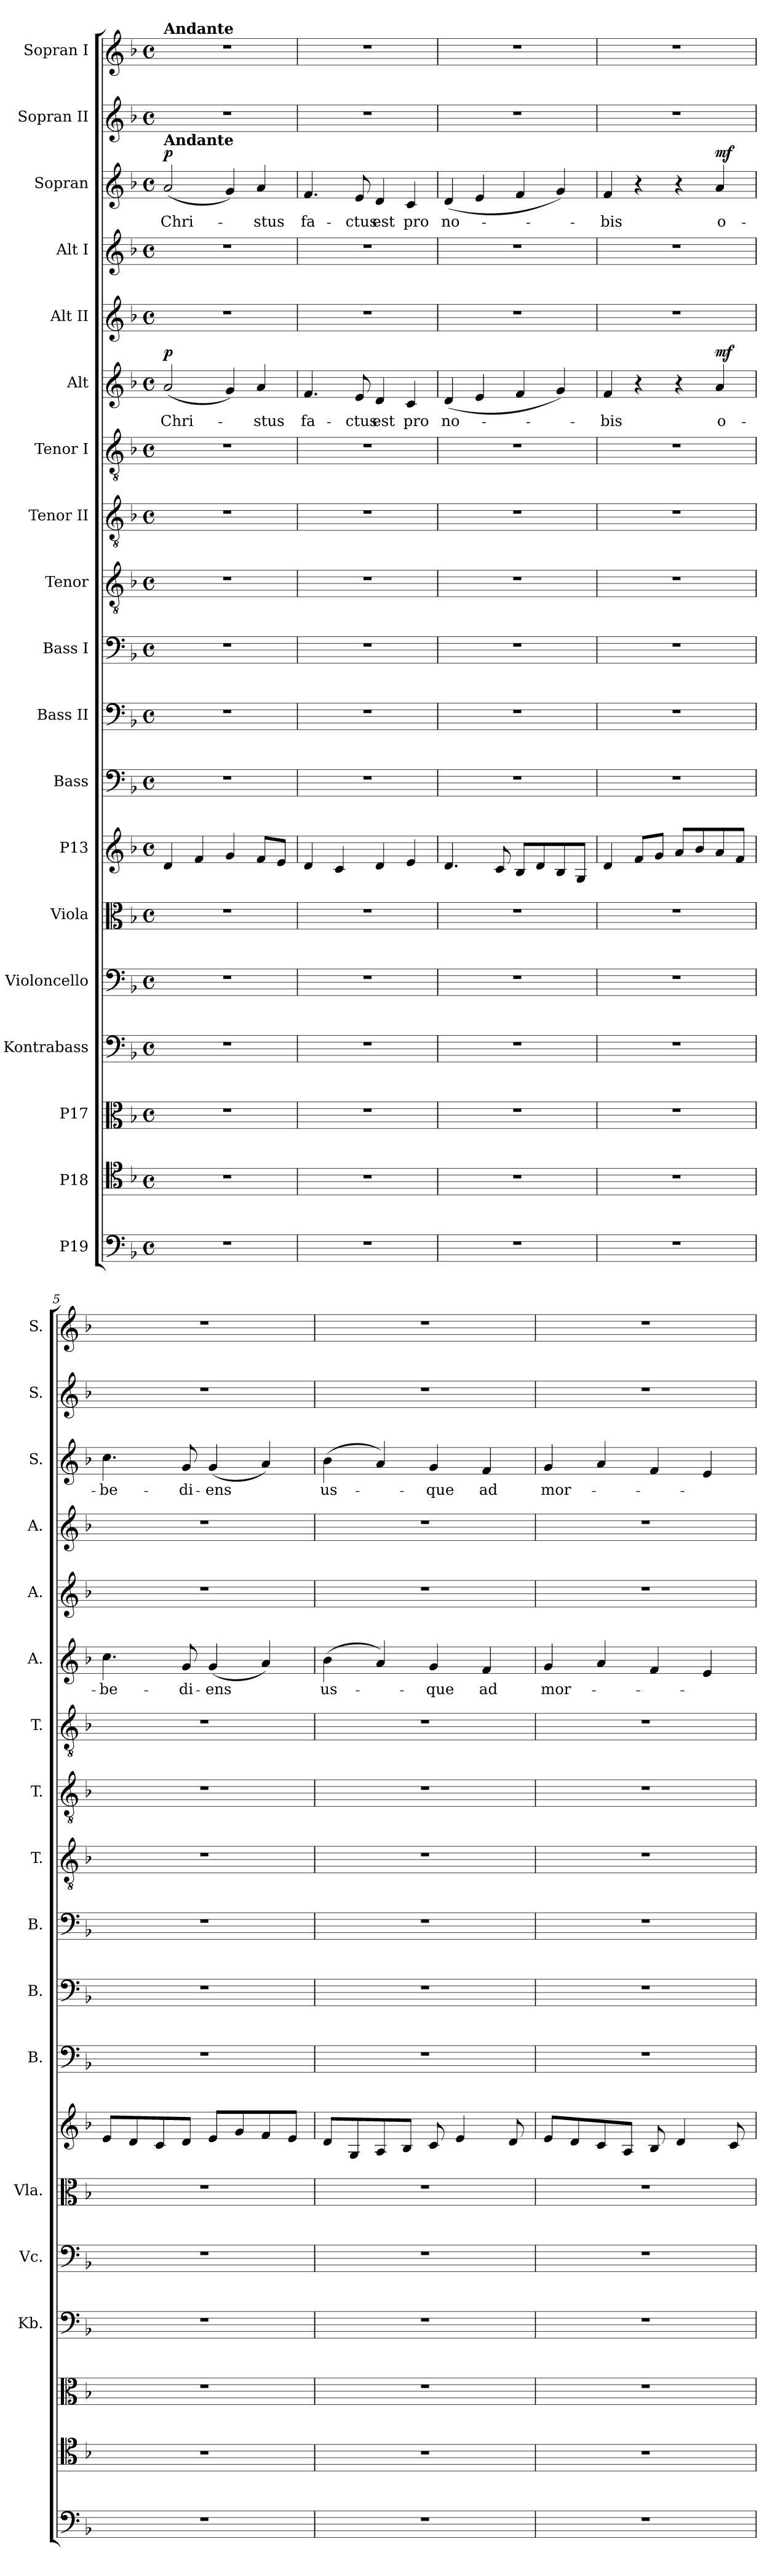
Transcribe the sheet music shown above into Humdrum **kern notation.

**kern	**kern	**kern	**kern	**kern	**kern	**kern	**kern	**kern	**kern	**kern	**kern	**kern	**kern	**text	**dynam	**kern	**kern	**kern	**text	**dynam	**kern	**kern
*part19	*part18	*part17	*part16	*part15	*part14	*part13	*part12	*part11	*part10	*part9	*part8	*part7	*part6	*part6	*part6	*part5	*part4	*part3	*part3	*part3	*part2	*part1
*staff19	*staff18	*staff17	*staff16	*staff15	*staff14	*staff13	*staff12	*staff11	*staff10	*staff9	*staff8	*staff7	*staff6	*staff6	*staff6	*staff5	*staff4	*staff3	*staff3	*staff3	*staff2	*staff1
*I"P19	*I"P18	*I"P17	*I"Kontrabass	*I"Violoncello	*I"Viola	*I"P13	*I"Bass	*I"Bass II	*I"Bass I	*I"Tenor	*I"Tenor II	*I"Tenor I	*I"Alt	*	*	*I"Alt II	*I"Alt I	*I"Sopran	*	*	*I"Sopran II	*I"Sopran I
*	*	*	*I'Kb.	*I'Vc.	*I'Vla.	*	*I'B.	*I'B.	*I'B.	*I'T.	*I'T.	*I'T.	*I'A.	*	*	*I'A.	*I'A.	*I'S.	*	*	*I'S.	*I'S.
*clefF4	*clefC4	*clefC3	*clefF4	*clefF4	*clefC3	*clefG2	*clefF4	*clefF4	*clefF4	*clefGv2	*clefGv2	*clefGv2	*clefG2	*	*	*clefG2	*clefG2	*clefG2	*	*	*clefG2	*clefG2
*	*	*	*ITrd7c12	*	*	*	*	*	*	*ITrd7c12	*ITrd7c12	*ITrd7c12	*	*	*	*	*	*	*	*	*	*
*k[b-]	*k[b-]	*k[b-]	*k[b-]	*k[b-]	*k[b-]	*k[b-]	*k[b-]	*k[b-]	*k[b-]	*k[b-]	*k[b-]	*k[b-]	*k[b-]	*	*	*k[b-]	*k[b-]	*k[b-]	*	*	*k[b-]	*k[b-]
*F:	*F:	*F:	*F:	*F:	*F:	*F:	*F:	*F:	*F:	*F:	*F:	*F:	*F:	*	*	*F:	*F:	*F:	*	*	*F:	*F:
*M4/4	*M4/4	*M4/4	*M4/4	*M4/4	*M4/4	*M4/4	*M4/4	*M4/4	*M4/4	*M4/4	*M4/4	*M4/4	*M4/4	*	*	*M4/4	*M4/4	*M4/4	*	*	*M4/4	*M4/4
*met(c)	*met(c)	*met(c)	*met(c)	*met(c)	*met(c)	*met(c)	*met(c)	*met(c)	*met(c)	*met(c)	*met(c)	*met(c)	*met(c)	*	*	*met(c)	*met(c)	*met(c)	*	*	*met(c)	*met(c)
*MM80	*MM80	*MM80	*MM80	*MM80	*MM80	*MM80	*MM80	*MM80	*MM80	*MM80	*MM80	*MM80	*MM80	*	*	*MM80	*MM80	*MM80	*	*	*MM80	*MM80
=1	=1	=1	=1	=1	=1	=1	=1	=1	=1	=1	=1	=1	=1	=1	=1	=1	=1	=1	=1	=1	=1	=1
!	!	!	!	!	!	!	!	!	!	!	!	!	!	!	!	!	!	!	!	!	!	!LO:TX:a:B:t=Andante
!	!	!	!	!	!	!	!	!	!	!	!	!	!	!	!	!	!	!LO:TX:a:B:t=Andante	!	!	!	!
!	!	!	!	!	!	!	!	!	!	!	!	!	!	!LO:LY:b	!LO:DY:b	!	!	!	!LO:LY:b	!LO:DY:b	!	!
1r	1r	1r	1r	1r	1r	4d/	1r	1r	1r	1r	1r	1r	(<2a/	Chri-	p	1r	1r	(<2a/	Chri-	p	1r	1r
.	.	.	.	.	.	4f/	.	.	.	.	.	.	.	.	.	.	.	.	.	.	.	.
.	.	.	.	.	.	4g/	.	.	.	.	.	.	4g/)	.	.	.	.	4g/)	.	.	.	.
!	!	!	!	!	!	!	!	!	!	!	!	!	!	!LO:LY:b	!	!	!	!	!LO:LY:b	!	!	!
.	.	.	.	.	.	8f/L	.	.	.	.	.	.	4a/	-stus	.	.	.	4a/	-stus	.	.	.
.	.	.	.	.	.	8e/J	.	.	.	.	.	.	.	.	.	.	.	.	.	.	.	.
=2	=2	=2	=2	=2	=2	=2	=2	=2	=2	=2	=2	=2	=2	=2	=2	=2	=2	=2	=2	=2	=2	=2
!	!	!	!	!	!	!	!	!	!	!	!	!	!	!LO:LY:b	!	!	!	!	!LO:LY:b	!	!	!
1r	1r	1r	1r	1r	1r	4d/	1r	1r	1r	1r	1r	1r	4.f/	fa-	.	1r	1r	4.f/	fa-	.	1r	1r
.	.	.	.	.	.	4c/	.	.	.	.	.	.	.	.	.	.	.	.	.	.	.	.
!	!	!	!	!	!	!	!	!	!	!	!	!	!	!LO:LY:b	!	!	!	!	!LO:LY:b	!	!	!
.	.	.	.	.	.	.	.	.	.	.	.	.	8e/	-ctus	.	.	.	8e/	-ctus	.	.	.
!	!	!	!	!	!	!	!	!	!	!	!	!	!	!LO:LY:b	!	!	!	!	!LO:LY:b	!	!	!
.	.	.	.	.	.	4d/	.	.	.	.	.	.	4d/	est	.	.	.	4d/	est	.	.	.
!	!	!	!	!	!	!	!	!	!	!	!	!	!	!LO:LY:b	!	!	!	!	!LO:LY:b	!	!	!
.	.	.	.	.	.	4e/	.	.	.	.	.	.	4c/	pro	.	.	.	4c/	pro	.	.	.
=3	=3	=3	=3	=3	=3	=3	=3	=3	=3	=3	=3	=3	=3	=3	=3	=3	=3	=3	=3	=3	=3	=3
!	!	!	!	!	!	!	!	!	!	!	!	!	!	!LO:LY:b	!	!	!	!	!LO:LY:b	!	!	!
1r	1r	1r	1r	1r	1r	4.d/	1r	1r	1r	1r	1r	1r	(<4d/	no-	.	1r	1r	(<4d/	no-	.	1r	1r
.	.	.	.	.	.	.	.	.	.	.	.	.	4e/	.	.	.	.	4e/	.	.	.	.
.	.	.	.	.	.	8c/	.	.	.	.	.	.	.	.	.	.	.	.	.	.	.	.
.	.	.	.	.	.	8B-/L	.	.	.	.	.	.	4f/	.	.	.	.	4f/	.	.	.	.
.	.	.	.	.	.	8d/	.	.	.	.	.	.	.	.	.	.	.	.	.	.	.	.
.	.	.	.	.	.	8B-/	.	.	.	.	.	.	4g/)	.	.	.	.	4g/)	.	.	.	.
.	.	.	.	.	.	8G/J	.	.	.	.	.	.	.	.	.	.	.	.	.	.	.	.
=4	=4	=4	=4	=4	=4	=4	=4	=4	=4	=4	=4	=4	=4	=4	=4	=4	=4	=4	=4	=4	=4	=4
!	!	!	!	!	!	!	!	!	!	!	!	!	!	!LO:LY:b	!	!	!	!	!LO:LY:b	!	!	!
1r	1r	1r	1r	1r	1r	4d/	1r	1r	1r	1r	1r	1r	4f/	-bis	.	1r	1r	4f/	-bis	.	1r	1r
.	.	.	.	.	.	8f/L	.	.	.	.	.	.	4r	.	.	.	.	4r	.	.	.	.
.	.	.	.	.	.	8g/J	.	.	.	.	.	.	.	.	.	.	.	.	.	.	.	.
.	.	.	.	.	.	8a/L	.	.	.	.	.	.	4r	.	.	.	.	4r	.	.	.	.
.	.	.	.	.	.	8b-/	.	.	.	.	.	.	.	.	.	.	.	.	.	.	.	.
!	!	!	!	!	!	!	!	!	!	!	!	!	!	!LO:LY:b	!LO:DY:b	!	!	!	!LO:LY:b	!LO:DY:b	!	!
.	.	.	.	.	.	8a/	.	.	.	.	.	.	4a/	o-	mf	.	.	4a/	o-	mf	.	.
.	.	.	.	.	.	8f/J	.	.	.	.	.	.	.	.	.	.	.	.	.	.	.	.
!!LO:PB:g=z
=5	=5	=5	=5	=5	=5	=5	=5	=5	=5	=5	=5	=5	=5	=5	=5	=5	=5	=5	=5	=5	=5	=5
!	!	!	!	!	!	!	!	!	!	!	!	!	!	!LO:LY:b	!	!	!	!	!LO:LY:b	!	!	!
1r	1r	1r	1r	1r	1r	8e/L	1r	1r	1r	1r	1r	1r	4.cc\	-be-	.	1r	1r	4.cc\	-be-	.	1r	1r
.	.	.	.	.	.	8d/	.	.	.	.	.	.	.	.	.	.	.	.	.	.	.	.
.	.	.	.	.	.	8c/	.	.	.	.	.	.	.	.	.	.	.	.	.	.	.	.
!	!	!	!	!	!	!	!	!	!	!	!	!	!	!LO:LY:b	!	!	!	!	!LO:LY:b	!	!	!
.	.	.	.	.	.	8d/J	.	.	.	.	.	.	8g/	-di-	.	.	.	8g/	-di-	.	.	.
!	!	!	!	!	!	!	!	!	!	!	!	!	!	!LO:LY:b	!	!	!	!	!LO:LY:b	!	!	!
.	.	.	.	.	.	8e/L	.	.	.	.	.	.	(<4g/	-ens	.	.	.	(<4g/	-ens	.	.	.
.	.	.	.	.	.	8g/	.	.	.	.	.	.	.	.	.	.	.	.	.	.	.	.
.	.	.	.	.	.	8f/	.	.	.	.	.	.	4a/)	.	.	.	.	4a/)	.	.	.	.
.	.	.	.	.	.	8e/J	.	.	.	.	.	.	.	.	.	.	.	.	.	.	.	.
=6	=6	=6	=6	=6	=6	=6	=6	=6	=6	=6	=6	=6	=6	=6	=6	=6	=6	=6	=6	=6	=6	=6
!	!	!	!	!	!	!	!	!	!	!	!	!	!	!LO:LY:b	!	!	!	!	!LO:LY:b	!	!	!
1r	1r	1r	1r	1r	1r	8d/L	1r	1r	1r	1r	1r	1r	(>4b-\	us-	.	1r	1r	(>4b-\	us-	.	1r	1r
.	.	.	.	.	.	8G/	.	.	.	.	.	.	.	.	.	.	.	.	.	.	.	.
.	.	.	.	.	.	8A/	.	.	.	.	.	.	4a/)	.	.	.	.	4a/)	.	.	.	.
.	.	.	.	.	.	8B-/J	.	.	.	.	.	.	.	.	.	.	.	.	.	.	.	.
!	!	!	!	!	!	!	!	!	!	!	!	!	!	!LO:LY:b	!	!	!	!	!LO:LY:b	!	!	!
.	.	.	.	.	.	8c/	.	.	.	.	.	.	4g/	-que	.	.	.	4g/	-que	.	.	.
.	.	.	.	.	.	4e/	.	.	.	.	.	.	.	.	.	.	.	.	.	.	.	.
!	!	!	!	!	!	!	!	!	!	!	!	!	!	!LO:LY:b	!	!	!	!	!LO:LY:b	!	!	!
.	.	.	.	.	.	.	.	.	.	.	.	.	4f/	ad	.	.	.	4f/	ad	.	.	.
.	.	.	.	.	.	8d/	.	.	.	.	.	.	.	.	.	.	.	.	.	.	.	.
=7	=7	=7	=7	=7	=7	=7	=7	=7	=7	=7	=7	=7	=7	=7	=7	=7	=7	=7	=7	=7	=7	=7
!	!	!	!	!	!	!	!	!	!	!	!	!	!	!LO:LY:b	!	!	!	!	!LO:LY:b	!	!	!
1r	1r	1r	1r	1r	1r	8e/L	1r	1r	1r	1r	1r	1r	4g/	mor-	.	1r	1r	4g/	mor-	.	1r	1r
.	.	.	.	.	.	8d/	.	.	.	.	.	.	.	.	.	.	.	.	.	.	.	.
.	.	.	.	.	.	8c/	.	.	.	.	.	.	4a/	.	.	.	.	4a/	.	.	.	.
.	.	.	.	.	.	8A/J	.	.	.	.	.	.	.	.	.	.	.	.	.	.	.	.
.	.	.	.	.	.	8B-/	.	.	.	.	.	.	4f/	.	.	.	.	4f/	.	.	.	.
.	.	.	.	.	.	4d/	.	.	.	.	.	.	.	.	.	.	.	.	.	.	.	.
.	.	.	.	.	.	.	.	.	.	.	.	.	4e/	.	.	.	.	4e/	.	.	.	.
.	.	.	.	.	.	8c/	.	.	.	.	.	.	.	.	.	.	.	.	.	.	.	.
=	=	=	=	=	=	=	=	=	=	=	=	=	=	=	=	=	=	=	=	=	=	=
*-	*-	*-	*-	*-	*-	*-	*-	*-	*-	*-	*-	*-	*-	*-	*-	*-	*-	*-	*-	*-	*-	*-
